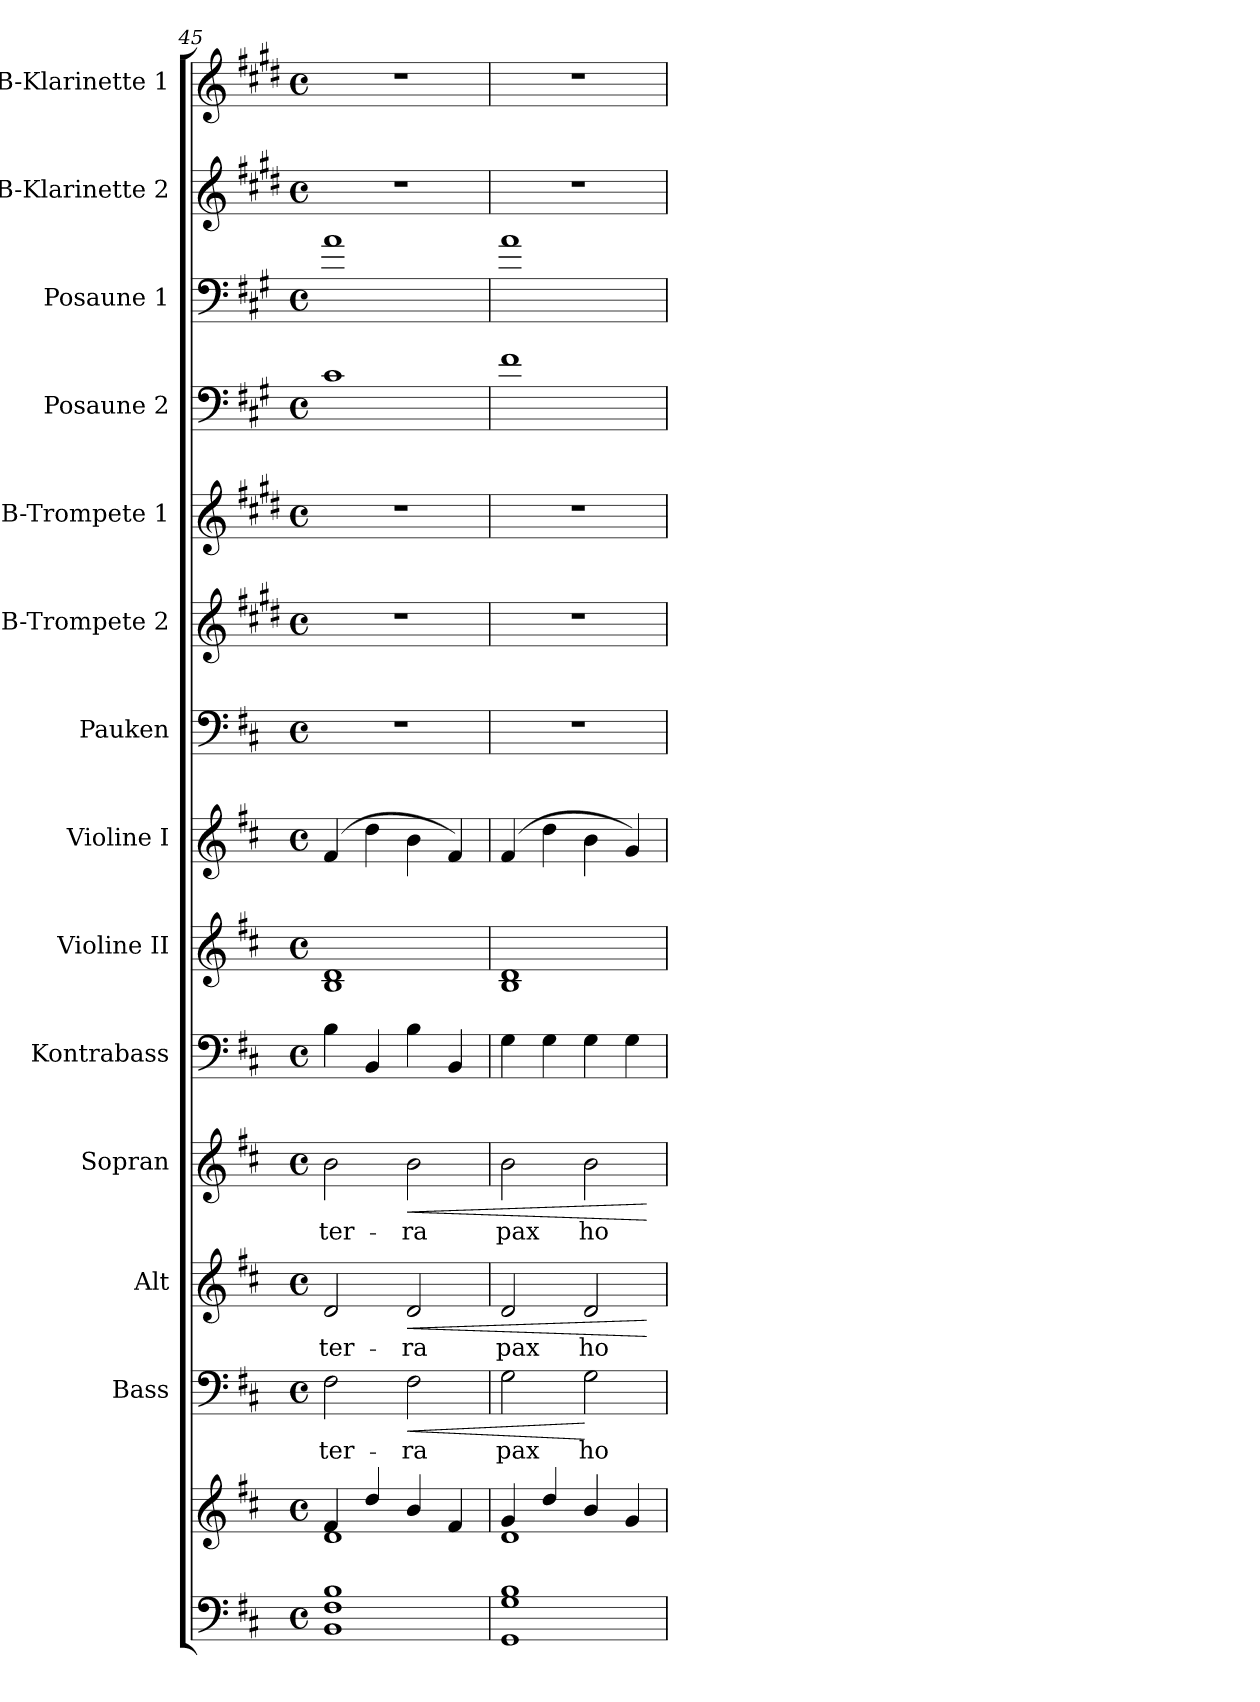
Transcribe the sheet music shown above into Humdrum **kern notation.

**kern	**kern	**kern	**text	**dynam	**kern	**text	**dynam	**kern	**text	**dynam	**kern	**kern	**kern	**kern	**kern	**kern	**kern	**kern	**kern	**kern
*part14	*part14	*part13	*part13	*part13	*part12	*part12	*part12	*part11	*part11	*part11	*part10	*part9	*part8	*part7	*part6	*part5	*part4	*part3	*part2	*part1
*staff15	*staff14	*staff13	*staff13	*staff13	*staff12	*staff12	*staff12	*staff11	*staff11	*staff11	*staff10	*staff9	*staff8	*staff7	*staff6	*staff5	*staff4	*staff3	*staff2	*staff1
*	*	*I"Bass	*	*	*I"Alt	*	*	*I"Sopran	*	*	*I"Kontrabass	*I"Violine II	*I"Violine I	*I"Pauken	*I"B-Trompete 2	*I"B-Trompete 1	*I"Posaune 2	*I"Posaune 1	*I"B-Klarinette 2	*I"B-Klarinette 1
*	*	*I'B.	*	*	*I'A.	*	*	*I'S.	*	*	*I'Kb.	*I'Vl. II	*I'Vl. I	*I'Pk.	*I'B Trp. 2	*I'B Trp. 1	*I'Pos. 2	*I'Pos. 1	*I'B Kl. 2	*I'B Kl. 1
*clefF4	*clefG2	*clefF4	*	*	*clefG2	*	*	*clefG2	*	*	*clefF4	*clefG2	*clefG2	*clefF4	*clefG2	*clefG2	*clefF4	*clefF4	*clefG2	*clefG2
*	*	*	*	*	*	*	*	*	*	*	*ITrd7c12	*	*	*	*ITrd1c2	*ITrd1c2	*ITrd4c7	*ITrd4c7	*ITrd1c2	*ITrd1c2
*k[f#c#]	*k[f#c#]	*k[f#c#]	*	*	*k[f#c#]	*	*	*k[f#c#]	*	*	*k[f#c#]	*k[f#c#]	*k[f#c#]	*k[f#c#]	*k[f#c#]	*k[f#c#]	*k[f#c#]	*k[f#c#]	*k[f#c#]	*k[f#c#]
*D:	*D:	*D:	*	*	*D:	*	*	*D:	*	*	*D:	*D:	*D:	*D:	*D:	*D:	*D:	*D:	*D:	*D:
*M4/4	*M4/4	*M4/4	*	*	*M4/4	*	*	*M4/4	*	*	*M4/4	*M4/4	*M4/4	*M4/4	*M4/4	*M4/4	*M4/4	*M4/4	*M4/4	*M4/4
*met(c)	*met(c)	*met(c)	*	*	*met(c)	*	*	*met(c)	*	*	*met(c)	*met(c)	*met(c)	*met(c)	*met(c)	*met(c)	*met(c)	*met(c)	*met(c)	*met(c)
=45	=45	=45	=45	=45	=45	=45	=45	=45	=45	=45	=45	=45	=45	=45	=45	=45	=45	=45	=45	=45
*	*^	*	*	*	*	*	*	*	*	*	*	*	*	*	*	*	*	*	*	*
!	!	!	!	!LO:LY:b	!	!	!LO:LY:b	!	!	!LO:LY:b	!	!	!	!	!	!	!	!	!	!	!
1BB 1F# 1B	4f#/	1d	2F#\	ter-	.	2d/	ter-	.	2b\	ter-	.	4BB\	1B 1d	(4f#/	1r	1r	1r	1F#	1d	1r	1r
.	4dd/	.	.	.	.	.	.	.	.	.	.	4BBB/	.	4dd\	.	.	.	.	.	.	.
!	!	!	!	!LO:LY:b	!LO:HP:b	!	!LO:LY:b	!LO:HP:b	!	!LO:LY:b	!LO:HP:b	!	!	!	!	!	!	!	!	!	!
.	4b/	.	2F#\	-ra	<	2d/	-ra	<	2b\	-ra	<	4BB\	.	4b\	.	.	.	.	.	.	.
.	4f#/	.	.	.	.	.	.	.	.	.	.	4BBB/	.	4f#/)	.	.	.	.	.	.	.
!!LO:PB:g=z
=46	=46	=46	=46	=46	=46	=46	=46	=46	=46	=46	=46	=46	=46	=46	=46	=46	=46	=46	=46	=46	=46
!	!	!	!	!LO:LY:b	!	!	!LO:LY:b	!	!	!LO:LY:b	!	!	!	!	!	!	!	!	!	!	!
1GG 1G 1B	4g/	1d	2G\	pax	.	2d/	pax	.	2b\	pax	.	4GG\	1B 1d	(4f#/	1r	1r	1r	1B	1d	1r	1r
.	4dd/	.	.	.	.	.	.	.	.	.	.	4GG\	.	4dd\	.	.	.	.	.	.	.
!	!	!	!	!LO:LY:b	!	!	!LO:LY:b	!	!	!LO:LY:b	!	!	!	!	!	!	!	!	!	!	!
.	4b/	.	2G\	ho-	[	2d/	ho-	.	2b\	ho-	.	4GG\	.	4b\	.	.	.	.	.	.	.
.	4g/	.	.	.	.	.	.	.	.	.	.	4GG\	.	4g/)	.	.	.	.	.	.	.
*	*v	*v	*	*	*	*	*	*	*	*	*	*	*	*	*	*	*	*	*	*	*
.	.	.	.	.	.	.	[	.	.	[	.	.	.	.	.	.	.	.	.	.
=	=	=	=	=	=	=	=	=	=	=	=	=	=	=	=	=	=	=	=	=
*-	*-	*-	*-	*-	*-	*-	*-	*-	*-	*-	*-	*-	*-	*-	*-	*-	*-	*-	*-	*-
